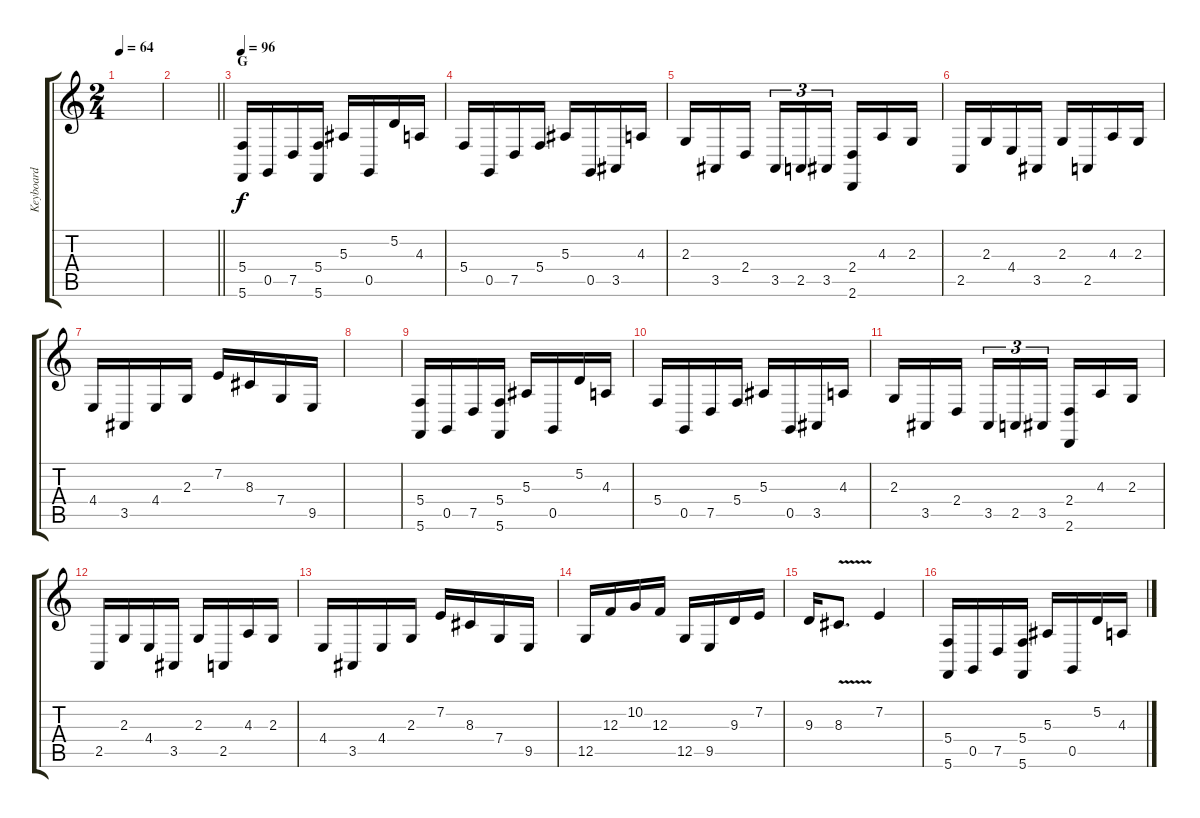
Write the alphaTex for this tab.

\track ("Keyboard" "Keyboard") {instrument lead2sawtooth}
\staff {score tabs}
\tuning (D4 A3 F3 C3 G2 C2) {hide}
\ts (2 4)
\tempo 64
\clef g2
\ks c
|
\barLineRight lightlight
|
\section ("" "G")
\tempo 96
(5.4 5.6).16{instrument drawbarorgan} 0.5.16 7.5.16 (5.4 5.6).16 5.3.16 0.5.16 5.2.16 4.3.16 |
5.4.16 0.5.16 7.5.16 5.4.16 5.3.16 0.5.16 3.5.16 4.3.16 |
2.3.16 3.5.16 2.4.16{beam splitsecondary} 3.5.16{tu (3 2)} 2.5.16{tu (3 2)} 3.5.16{tu (3 2) beam splitsecondary} (2.4 2.6).16 4.3.16 2.3.16 |
2.5.16 2.3.16 4.4.16 3.5.16 2.3.16 2.5.16 4.3.16 2.3.16 |
4.4.16 3.5.16 4.4.16 2.3.16 7.2.16 8.3.16 7.4.16 9.5.16 |
|
(5.4 5.6).16 0.5.16 7.5.16 (5.4 5.6).16 5.3.16 0.5.16 5.2.16 4.3.16 |
5.4.16 0.5.16 7.5.16 5.4.16 5.3.16 0.5.16 3.5.16 4.3.16 |
2.3.16 3.5.16 2.4.16{beam splitsecondary} 3.5.16{tu (3 2)} 2.5.16{tu (3 2)} 3.5.16{tu (3 2) beam splitsecondary} (2.4 2.6).16 4.3.16 2.3.16 |
2.5.16 2.3.16 4.4.16 3.5.16 2.3.16 2.5.16 4.3.16 2.3.16 |
4.4.16 3.5.16 4.4.16 2.3.16 7.2.16 8.3.16 7.4.16 9.5.16 |
12.5.16 12.3.16 10.2.16 12.3.16 12.5.16 9.5.16 9.3.16 7.2.16 |
9.3.16 8.3{v}.8{d} 7.2.4 |
(5.4 5.6).16 0.5.16 7.5.16 (5.4 5.6).16 5.3.16 0.5.16 5.2.16 4.3.16
